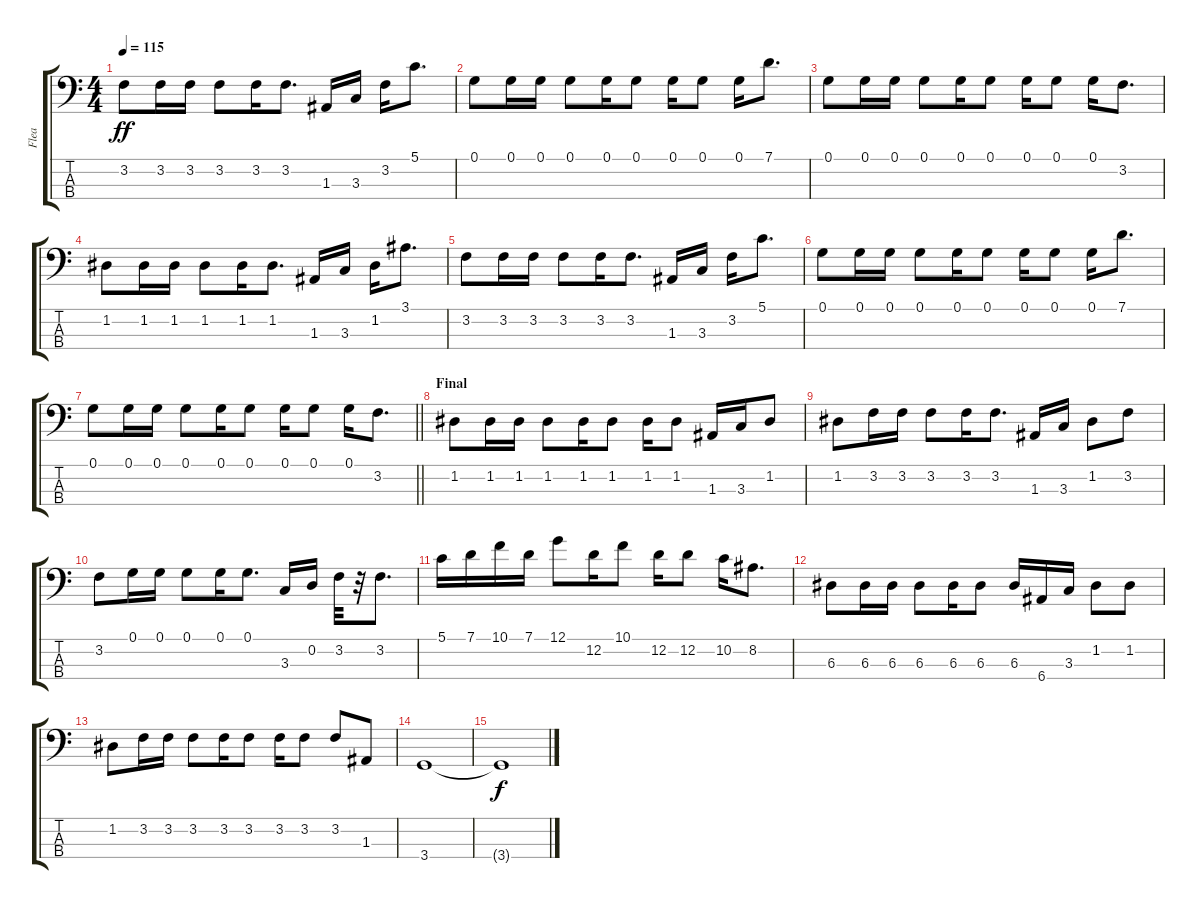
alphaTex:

\track ("Flea" "Flea") {instrument electricbassfinger}
\staff {score tabs}
\tuning (G2 D2 A1 E1) {hide}
\ts (4 4)
\tempo 115
\clef f4
\ks c
3.2.8{dy ff} 3.2.16 3.2.16 3.2.8 3.2.16 3.2.8{d} 1.3.16 3.3.16 3.2.16 5.1.8{d} |
0.1.8 0.1.16 0.1.16 0.1.8 0.1.16 0.1.8 0.1.16 0.1.8 0.1.16 7.1.8{d} |
0.1.8 0.1.16 0.1.16 0.1.8 0.1.16 0.1.8 0.1.16 0.1.8 0.1.16 3.2.8{d} |
1.2.8 1.2.16 1.2.16 1.2.8 1.2.16 1.2.8{d} 1.3.16 3.3.16 1.2.16 3.1.8{d} |
3.2.8 3.2.16 3.2.16 3.2.8 3.2.16 3.2.8{d} 1.3.16 3.3.16 3.2.16 5.1.8{d} |
0.1.8 0.1.16 0.1.16 0.1.8 0.1.16 0.1.8 0.1.16 0.1.8 0.1.16 7.1.8{d} |
\barLineRight lightlight
0.1.8 0.1.16 0.1.16 0.1.8 0.1.16 0.1.8 0.1.16 0.1.8 0.1.16 3.2.8{d} |
\section ("" "Final")
1.2.8 1.2.16 1.2.16 1.2.8 1.2.16 1.2.8 1.2.16 1.2.8 1.3.16 3.3.16 1.2.8 |
1.2.8 3.2.16 3.2.16 3.2.8 3.2.16 3.2.8{d} 1.3.16 3.3.16 1.2.8 3.2.8 |
3.2.8 0.1.16 0.1.16 0.1.8 0.1.16 0.1.8{d} 3.3.16 0.2.16 3.2.32 r.32 3.2.8{d} |
5.1.16 7.1.16 10.1.16 7.1.16 12.1.8 12.2.16 10.1.8 12.2.16 12.2.8 10.2.16 8.2.8{d} |
6.3.8 6.3.16 6.3.16 6.3.8 6.3.16 6.3.8 6.3.16 6.4.16 3.3.16 1.2.8 1.2.8 |
1.2.8 3.2.16 3.2.16 3.2.8 3.2.16 3.2.8 3.2.16 3.2.8 3.2.8 1.3.8 |
3.4.1 |
3.4{t}.1{dy f}
